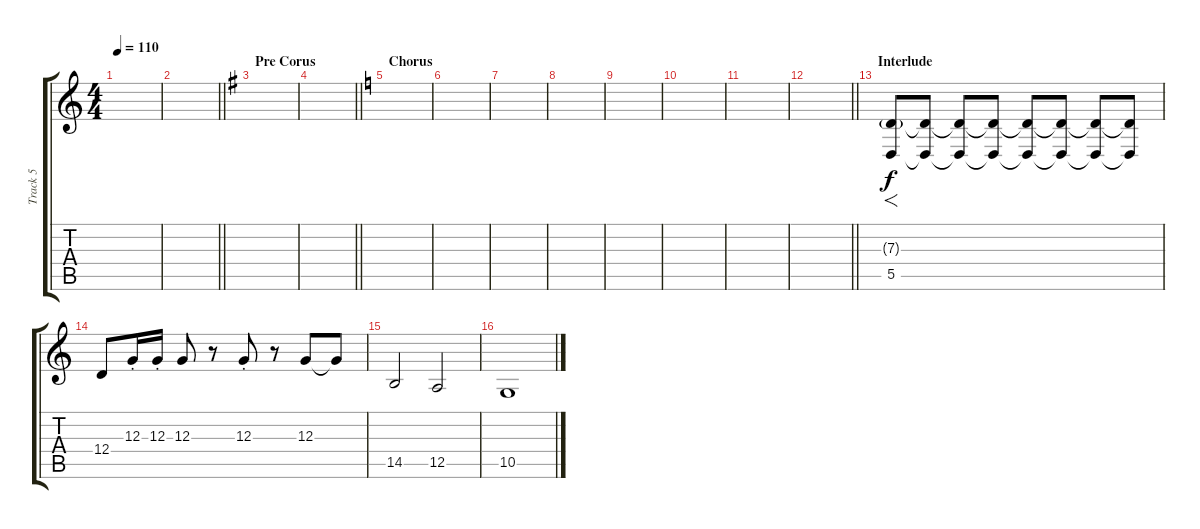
\track ("Track 5" "Track 5") {instrument trumpet}
\staff {score tabs}
\tuning (E4 B3 G3 D3 A2 E2) {hide}
\ts (4 4)
\tempo 110
\clef g2
\ks c
|
\barLineRight lightlight
|
\section ("" "Pre Corus")
\ks g
|
\barLineRight lightlight
|
\section ("" "Chorus")
\ks c
|
|
|
|
|
|
|
\barLineRight lightlight
|
\section ("" "Interlude")
(7.3{g} 5.5).8{f} (7.3{t} 5.5{t}).8{dy f} (7.3{t} 5.5{t}).8 (7.3{t} 5.5{t}).8 (7.3{t} 5.5{t}).8 (7.3{t} 5.5{t}).8 (7.3{t} 5.5{t}).8 (7.3{t} 5.5{t}).8 |
12.4.8 12.3{st}.16 12.3{st}.16 12.3.8 r.8 12.3{st}.8 r.8 12.3.8 12.3{t}.8 |
14.5.2 12.5.2 |
10.5.1
